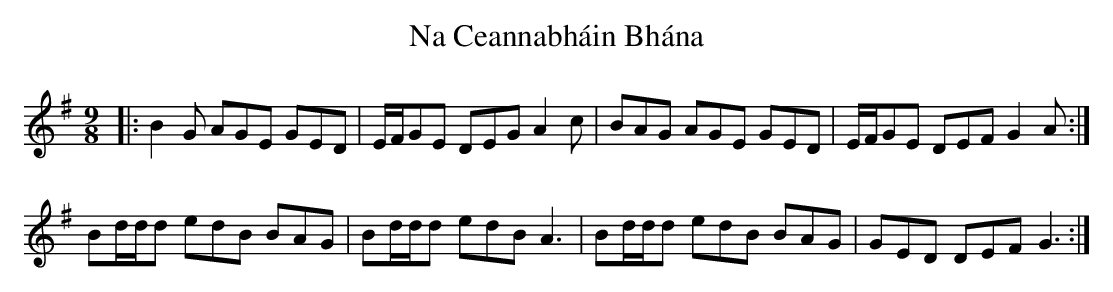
X:1
T: Na Ceannabháin Bhána
M: 9/8
L: 1/8
K: Gmaj
|:B2 G AGE GED|E/F/GE DEG A2 c|BAG AGE GED|E/F/GE DEF G2 A:|
Bd/d/d edB BAG|Bd/d/d edB A3|Bd/d/d edB BAG|GED DEF G3:|
